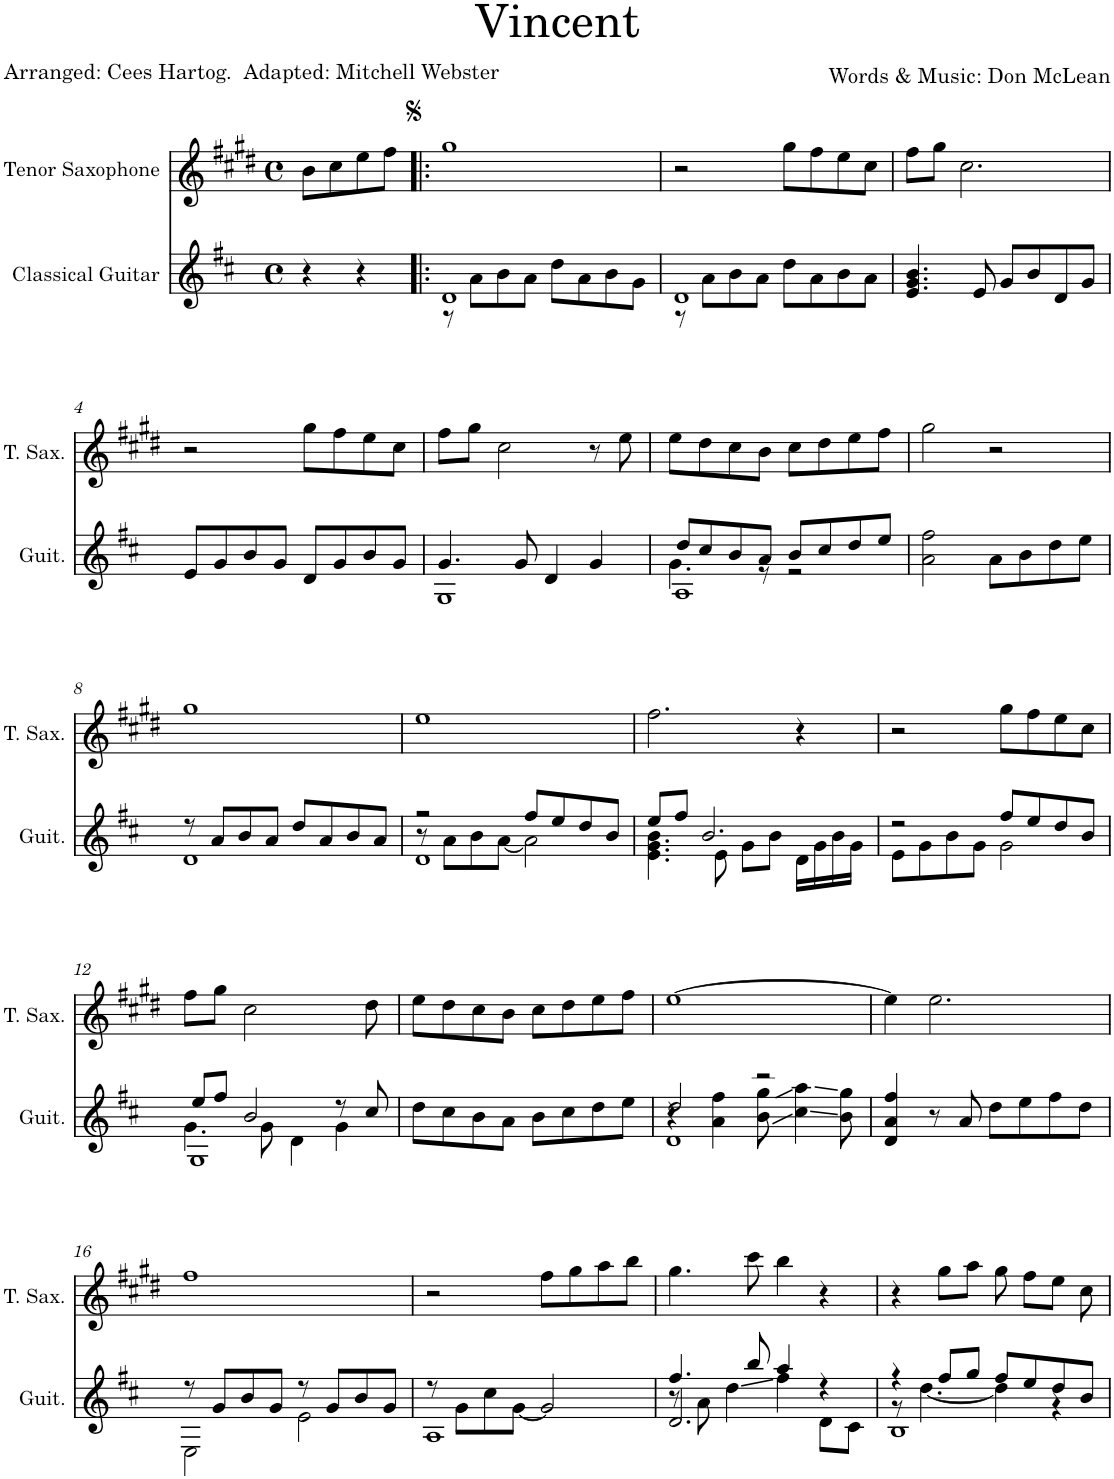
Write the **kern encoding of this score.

**kern	**kern
*part2	*part1
*staff2	*staff1
*I"Classical Guitar	*I"Tenor Saxophone
*I'Guit.	*I'T. Sax.
*clefG2	*clefG2
*	*Trd8c14
*k[f#c#]	*k[f#c#g#d#]
*M4/4	*M4/4
*met(c)	*met(c)
=	=
4r	8b\L
.	8cc#\
4r	8ee\
.	8ff#\J
=1!|:	=1!|:
*^	*
1d	8r	1gg#
.	8a\L	.
.	8b\	.
.	8a\J	.
.	8dd\L	.
.	8a\	.
.	8b\	.
.	8g\J	.
=2	=2	=2
1d	8r	2r
.	8a\L	.
.	8b\	.
.	8a\J	.
.	8dd\L	8gg#\L
.	8a\	8ff#\
.	8b\	8ee\
.	8a\J	8cc#\J
*v	*v	*
=3	=3
4.e/ 4.g/ 4.b/	8ff#\L
.	8gg#\J
.	2.cc#\
8e/	.
8g/L	.
8b/	.
8d/	.
8g/J	.
!!LO:LB:g=z
=4	=4
8e/L	2r
8g/	.
8b/	.
8g/J	.
8d/L	8gg#\L
8g/	8ff#\
8b/	8ee\
8g/J	8cc#\J
=5	=5
*^	*
4.g/	1G	8ff#\L
.	.	8gg#\J
.	.	2cc#\
8g/	.	.
4d/	.	.
4g/	.	8r
.	.	8ee\
=6	=6	=6
*	*^	*
8dd/L	4.g\	1A	8ee\L
8cc#/	.	.	8dd#\
8b/	.	.	8cc#\
8a/J	8r	.	8b\J
8b/L	2r	.	8cc#\L
8cc#/	.	.	8dd#\
8dd/	.	.	8ee\
8ee/J	.	.	8ff#\J
*v	*v	*v	*
=7	=7
2a\ 2ff#\	2gg#\
8a\L	2r
8b\	.
8dd\	.
8ee\J	.
!!LO:LB:g=z
=8	=8
*^	*
8r	1d	1gg#
8a/L	.	.
8b/	.	.
8a/J	.	.
8dd/L	.	.
8a/	.	.
8b/	.	.
8a/J	.	.
=9	=9	=9
*	*^	*
2r	8r	1d	1ee
.	8a\L	.	.
.	8b\	.	.
.	[8a\J	.	.
8ff#/L	2a\]	.	.
8ee/	.	.	.
8dd/	.	.	.
8b/J	.	.	.
*	*v	*v	*
=10	=10	=10
8ee/L	4.e\ 4.g\ 4.b\	2.ff#\
8ff#/J	.	.
2.b/	.	.
.	8e\	.
.	8g\L	.
.	8b\J	.
.	16d\LL	4r
.	16g\	.
.	16b\	.
.	16g\JJ	.
=11	=11	=11
2r	8e\L	2r
.	8g\	.
.	8b\	.
.	8g\J	.
8ff#/L	2g\	8gg#\L
8ee/	.	8ff#\
8dd/	.	8ee\
8b/J	.	8cc#\J
!!LO:LB:g=z
=12	=12	=12
*	*^	*
8ee/L	4.g\	1G	8ff#\L
8ff#/J	.	.	8gg#\J
2b/	.	.	2cc#\
.	8g\	.	.
.	4d\	.	.
8r	4g\	.	8ryy
8cc#/	.	.	8dd#\
*v	*v	*v	*
=13	=13
8dd\L	8ee\L
8cc#\	8dd#\
8b\	8cc#\
8a\J	8b\J
8b\L	8cc#\L
8cc#\	8dd#\
8dd\	8ee\
8ee\J	8ff#\J
=14	=14
*^	*
*	*^	*
2dd/	4r	1d	[>1ee
.	4a\ 4ff#\	.	.
2r	8b\ 8gg\	.	.
.	4cc#\ 4aa\	.	.
.	8b\ 8gg\	.	.
*v	*v	*v	*
=15	=15
4d/ 4a/ 4ff#/	4ee\]
8r	2.ee\
8a/	.
8dd\L	.
8ee\	.
8ff#\	.
8dd\J	.
!!LO:LB:g=z
=16	=16
*^	*
8r	2E\	1ff#
8g/L	.	.
8b/	.	.
8g/J	.	.
8r	2e\	.
8g/L	.	.
8b/	.	.
8g/J	.	.
=17	=17	=17
8r	1A	2r
8g\L	.	.
8cc#\	.	.
[8g\J	.	.
2g/]	.	8ff#\L
.	.	8gg#\
.	.	8aa\
.	.	8bb\J
=18	=18	=18
*	*^	*
4.ff#/	8r	2.d/	4.gg#\
.	8a\	.	.
.	4dd\	.	.
8bb/	.	.	8ccc#\
4aa/	4ff#\	.	4bb\
4r	8d\L	4ryy	4r
.	8c#\J	.	.
=19	=19	=19	=19
4r	8r	1B	4r
.	[4.dd\	.	.
8ff#/L	.	.	8gg#\L
8gg/J	.	.	8aa\J
8ff#/L	4dd\]	.	8gg#\
8ee/	.	.	8ff#\L
8dd/	4r	.	8ee\J
8b/J	.	.	8cc#\
*v	*v	*v	*
=	=
*-	*-
